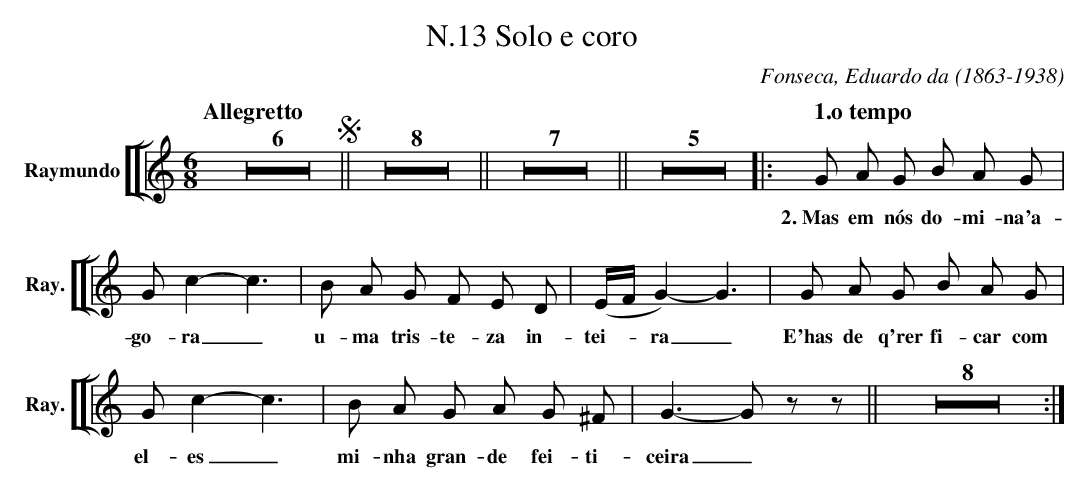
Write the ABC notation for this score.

X:1
T:N.13 Solo e coro
C:Fonseca, Eduardo da (1863-1938)
M:6/8
L:1/8
K:C
V: 11 clef=treble name="Raymundo" sname="Ray."
%%staves [[ 11 ]]
[Q:"Allegretto"] Z6 !segno! || \
   Z8 || Z7 || Z5 |: [Q: "1.o tempo"] G A G B A G | G c2-c3 | B A G F E D | (E/2F/2G2)-G3 | \
w: 2.~Mas em n\'os do-mi-na'a-go-ra_ | u-ma tris-te-za in-tei--ra__ |
  G A G B A G | G c2-c3 | B A G A G ^F | G3-Gzz || \
w: E'has de q'rer fi-car com el-es_ | mi-nha gran-de fei-ti-ceira_ |
  Z8 :|
